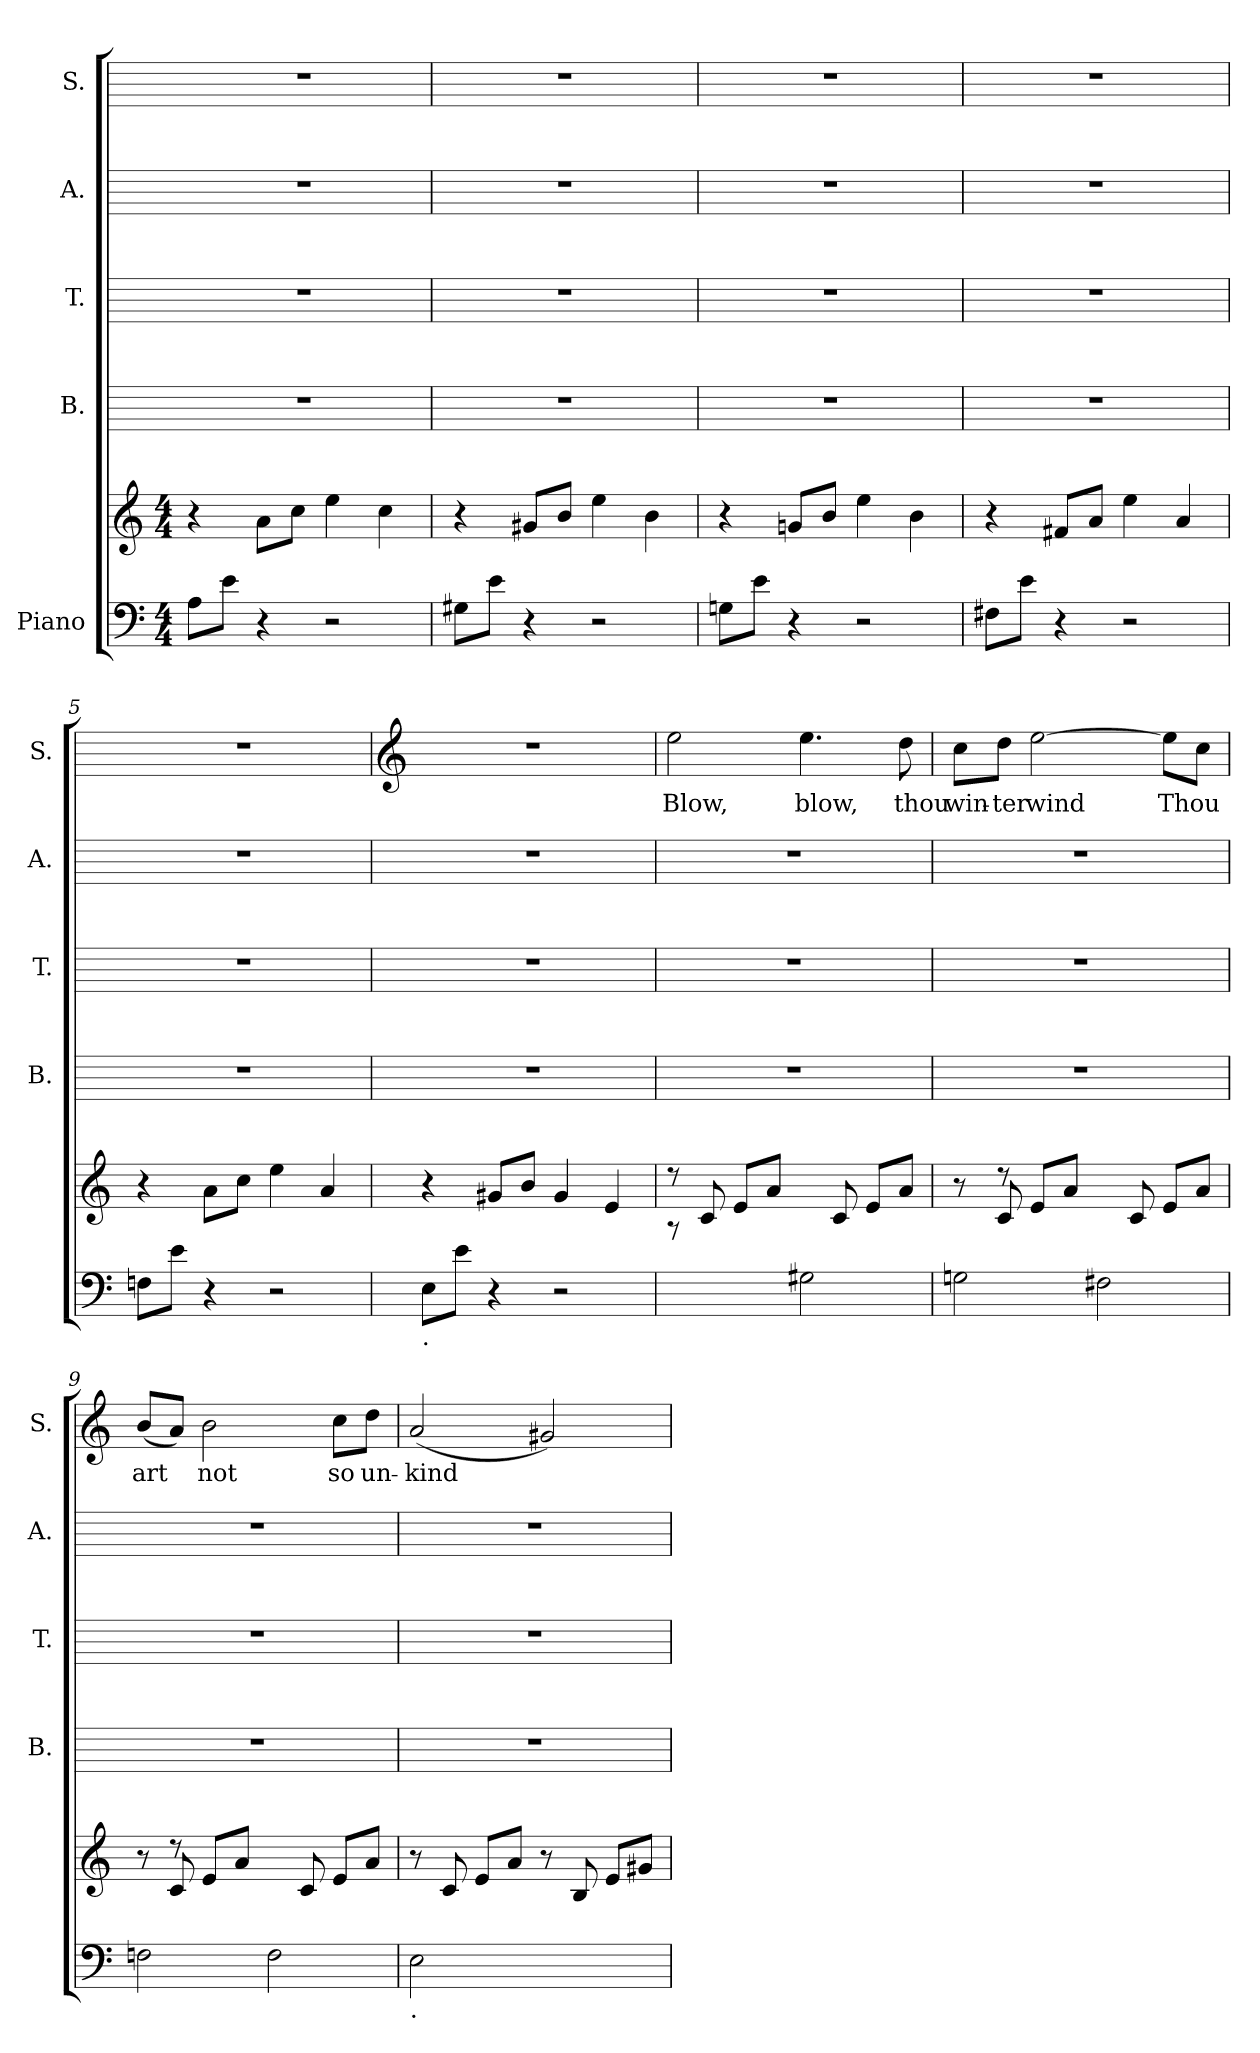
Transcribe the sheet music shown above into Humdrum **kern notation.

**kern	**kern	**kern	**kern	**kern	**kern	**text
*part5	*part5	*part4	*part3	*part2	*part1	*part1
*staff6	*staff5	*staff4	*staff3	*staff2	*staff1	*staff1
*I"Piano	*	*I"B.	*I"T.	*I"A.	*I"S.	*
*	*	*I'B.	*I'T.	*I'A.	*I'S.	*
!!LO:PB:g=z
*stria5	*stria5	*stria5	*stria5	*stria5	*stria5	*
*clefF4	*clefG2	*	*	*	*	*
*M4/4	*M4/4	*	*	*	*	*
=1	=1	=1	=1	=1	=1	=1
*^	*^	*	*	*	*	*
4ryy	8A\L	4r	4ryy	1r	1r	1r	1r	.
.	8e\J	.	.	.	.	.	.	.
4r	2.ryy	2.ryy	8a\L	.	.	.	.	.
.	.	.	8cc\J	.	.	.	.	.
2r	.	.	4ee\	.	.	.	.	.
.	.	.	4cc\	.	.	.	.	.
=2	=2	=2	=2	=2	=2	=2	=2	=2
2ryy	8G#X\L	4r	2ryy	1r	1r	1r	1r	.
.	8e\J	.	.	.	.	.	.	.
.	4r	8g#X/L	.	.	.	.	.	.
.	.	8b/J	.	.	.	.	.	.
2r	2ryy	2ryy	4ee\	.	.	.	.	.
.	.	.	4b\	.	.	.	.	.
=3	=3	=3	=3	=3	=3	=3	=3	=3
2ryy	8Gn\L	4r	2ryy	1r	1r	1r	1r	.
.	8e\J	.	.	.	.	.	.	.
.	4r	8gn/L	.	.	.	.	.	.
.	.	8b/J	.	.	.	.	.	.
2r	2ryy	2ryy	4ee\	.	.	.	.	.
.	.	.	4b\	.	.	.	.	.
=4	=4	=4	=4	=4	=4	=4	=4	=4
2ryy	8F#X\L	4r	2ryy	1r	1r	1r	1r	.
.	8e\J	.	.	.	.	.	.	.
.	4r	8f#X/L	.	.	.	.	.	.
.	.	8a/J	.	.	.	.	.	.
2r	2ryy	4ryy	4ee\	.	.	.	.	.
.	.	4a/	4ryy	.	.	.	.	.
=5	=5	=5	=5	=5	=5	=5	=5	=5
4ryy	8Fn\L	4r	4ryy	1r	1r	1r	1r	.
.	8e\J	.	.	.	.	.	.	.
4r	2.ryy	2ryy	8a\L	.	.	.	.	.
.	.	.	8cc\J	.	.	.	.	.
2r	.	.	4ee\	.	.	.	.	.
.	.	4a/	4ryy	.	.	.	.	.
*v	*v	*	*	*	*	*	*	*
*	*v	*v	*	*	*	*	*
!!LO:LB:g=z
=6	=6	=6	=6	=6	=6	=6
*	*	*	*	*	*clefG2	*
*	*^	*	*	*	*	*
!LO:TX:b:t=.	!	!	!	!	!	!	!
*	*v	*v	*	*	*	*	*
8E\L	4r	1r	1r	1r	1r	.
8e\J	.	.	.	.	.	.
4r	8g#X/L	.	.	.	.	.
.	8b/J	.	.	.	.	.
2r	4g#/	.	.	.	.	.
.	4e/	.	.	.	.	.
=7	=7	=7	=7	=7	=7	=7
*	*^	*	*	*	*	*
!	!	!	!	!	!	!	!LO:LY:b:cj
2ryy	8r	8r	1r	1r	1r	2ee\	Blow,
.	2..ryy	8c/	.	.	.	.	.
.	.	8e/L	.	.	.	.	.
.	.	8a/J	.	.	.	.	.
!	!	!	!	!	!	!	!LO:LY:b:cj
2G#X\	.	8ryy	.	.	.	4.ee\	blow,
.	.	8c/	.	.	.	.	.
.	.	8e/L	.	.	.	.	.
!	!	!	!	!	!	!	!LO:LY:b:cj
.	.	8a/J	.	.	.	8dd\	thou
=8	=8	=8	=8	=8	=8	=8	=8
!	!	!	!	!	!	!	!LO:LY:b:cj
2Gn\	8r	8ryy	1r	1r	1r	8cc\L	win-
!	!	!	!	!	!	!	!LO:LY:b:cj
.	8r	8c/	.	.	.	8dd\J	-ter
!	!	!	!	!	!	!	!LO:LY:b
.	2.ryy	8e/L	.	.	.	[>2ee\	wind
.	.	8a/J	.	.	.	.	.
2F#X\	.	8ryy	.	.	.	.	.
.	.	8c/	.	.	.	.	.
!	!	!	!	!	!	!	!LO:LY:b
.	.	8e/L	.	.	.	8ee\L]	Thou
.	.	8a/J	.	.	.	8cc\J	.
=9	=9	=9	=9	=9	=9	=9	=9
!	!	!	!	!	!	!	!LO:LY:b:cj
2Fn\	8r	8ryy	1r	1r	1r	(<8b/L	art
.	8r	8c/	.	.	.	8a/J)	.
!	!	!	!	!	!	!	!LO:LY:b:cj
.	2.ryy	8e/L	.	.	.	2b\	not
.	.	8a/J	.	.	.	.	.
2F\	.	8ryy	.	.	.	.	.
.	.	8c/	.	.	.	.	.
!	!	!	!	!	!	!	!LO:LY:b:cj
.	.	8e/L	.	.	.	8cc\L	so
!	!	!	!	!	!	!	!LO:LY:b:cj
.	.	8a/J	.	.	.	8dd\J	un-
!!LO:LB:g=z
=10	=10	=10	=10	=10	=10	=10	=10
!LO:TX:b:t=.	!	!	!	!	!	!	!
!	!	!	!	!	!	!	!LO:LY:b
*	*v	*v	*	*	*	*	*
2E\	8r	1r	1r	1r	(<2a/	-kind
.	8c/	.	.	.	.	.
.	8e/L	.	.	.	.	.
.	8a/J	.	.	.	.	.
2ryy	8r	.	.	.	2g#X/)	.
.	8B/	.	.	.	.	.
.	8e/L	.	.	.	.	.
.	8g#X/J	.	.	.	.	.
=	=	=	=	=	=	=
*-	*-	*-	*-	*-	*-	*-
